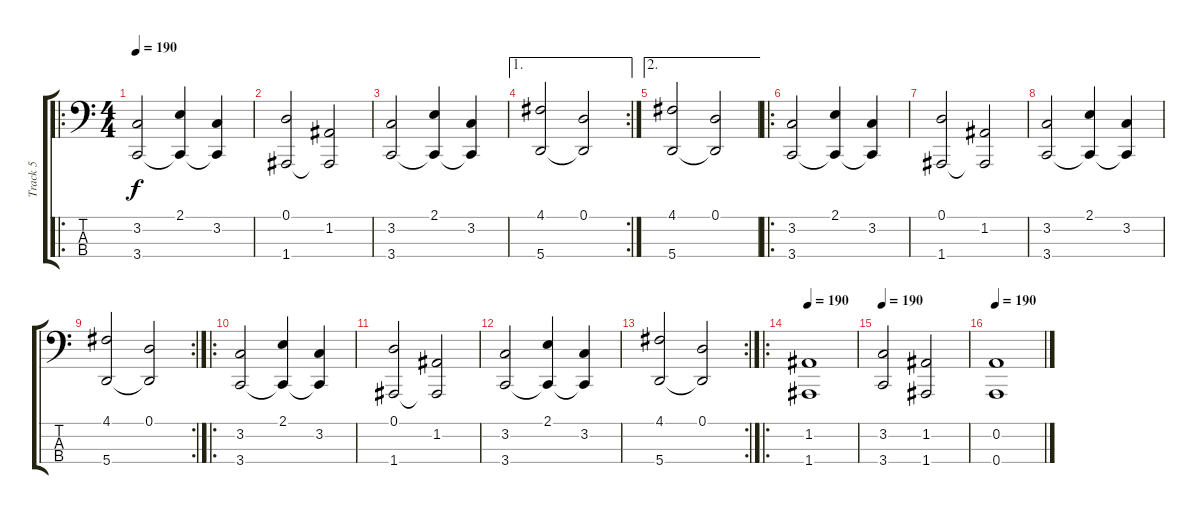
\track ("Track 5" "Track 5") {instrument electricbassfinger}
\staff {score tabs}
\tuning (D2 A1 E1 A0) {hide}
\ro
\ts (4 4)
\tempo 190
\clef f4
\ks c
(3.2 3.4).2{dy f} (2.1 3.4{t}).4 (3.2 3.4{t}).4 |
(0.1 1.4).2 (1.2 1.4{t}).2 |
(3.2 3.4).2 (2.1 3.4{t}).4 (3.2 3.4{t}).4 |
\ae 1
\rc 2
(4.1 5.4).2 (0.1 5.4{t}).2 |
\ae 2
(4.1 5.4).2 (0.1 5.4{t}).2 |
\ro
(3.2 3.4).2 (2.1 3.4{t}).4 (3.2 3.4{t}).4 |
(0.1 1.4).2 (1.2 1.4{t}).2 |
(3.2 3.4).2 (2.1 3.4{t}).4 (3.2 3.4{t}).4 |
\rc 2
(4.1 5.4).2 (0.1 5.4{t}).2 |
\ro
(3.2 3.4).2 (2.1 3.4{t}).4 (3.2 3.4{t}).4 |
(0.1 1.4).2 (1.2 1.4{t}).2 |
(3.2 3.4).2 (2.1 3.4{t}).4 (3.2 3.4{t}).4 |
\rc 2
(4.1 5.4).2 (0.1 5.4{t}).2 |
\ro
\tempo 190
(1.2 1.4).1 |
\tempo 190
(3.2 3.4).2 (1.2 1.4).2 |
\tempo 190
(0.2 0.4).1
